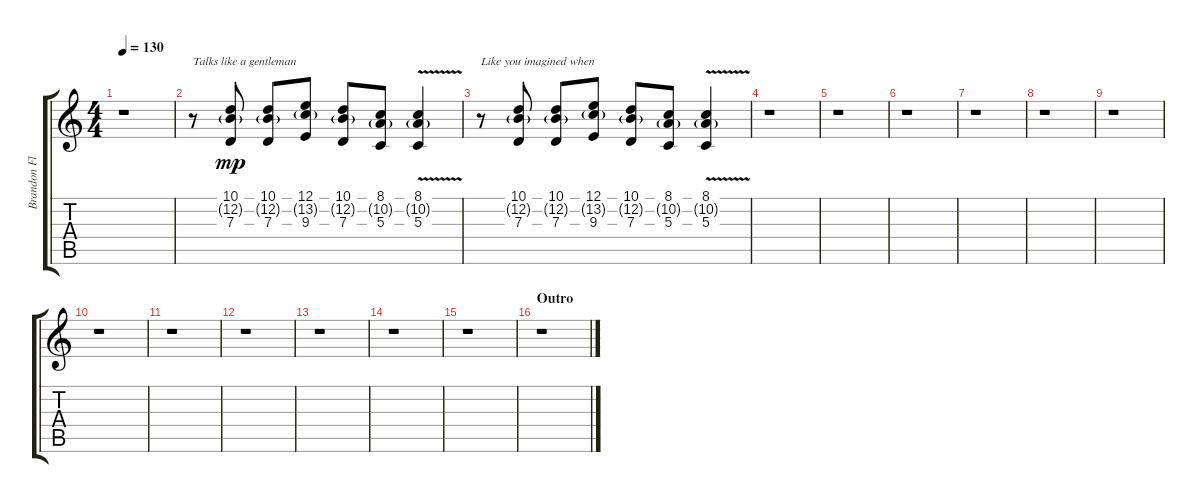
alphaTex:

\track ("Brandon Flowers/Dave Keuning (Backing Vo" "Brandon Fl") {instrument steeldrums}
\staff {score tabs}
\tuning (E4 B3 G3 D3 A2 E2) {hide}
\ts (4 4)
\tempo 130
\clef g2
\ks c
r.1{dy mp} |
r.8{txt "Talks like a gentleman"} (10.1 12.2{g} 7.3).8 (10.1 12.2{g} 7.3).8 (12.1 13.2{g} 9.3).8 (10.1 12.2{g} 7.3).8 (8.1 10.2{g} 5.3).8 (8.1{v} 10.2{v g} 5.3{v}).4 |
r.8{txt "Like you imagined when"} (10.1 12.2{g} 7.3).8 (10.1 12.2{g} 7.3).8 (12.1 13.2{g} 9.3).8 (10.1 12.2{g} 7.3).8 (8.1 10.2{g} 5.3).8 (8.1{v} 10.2{v g} 5.3{v}).4 |
r.1 |
r.1 |
r.1 |
r.1 |
r.1 |
r.1 |
r.1 |
r.1 |
r.1 |
r.1 |
r.1 |
r.1 |
\section ("" "Outro")
r.1
